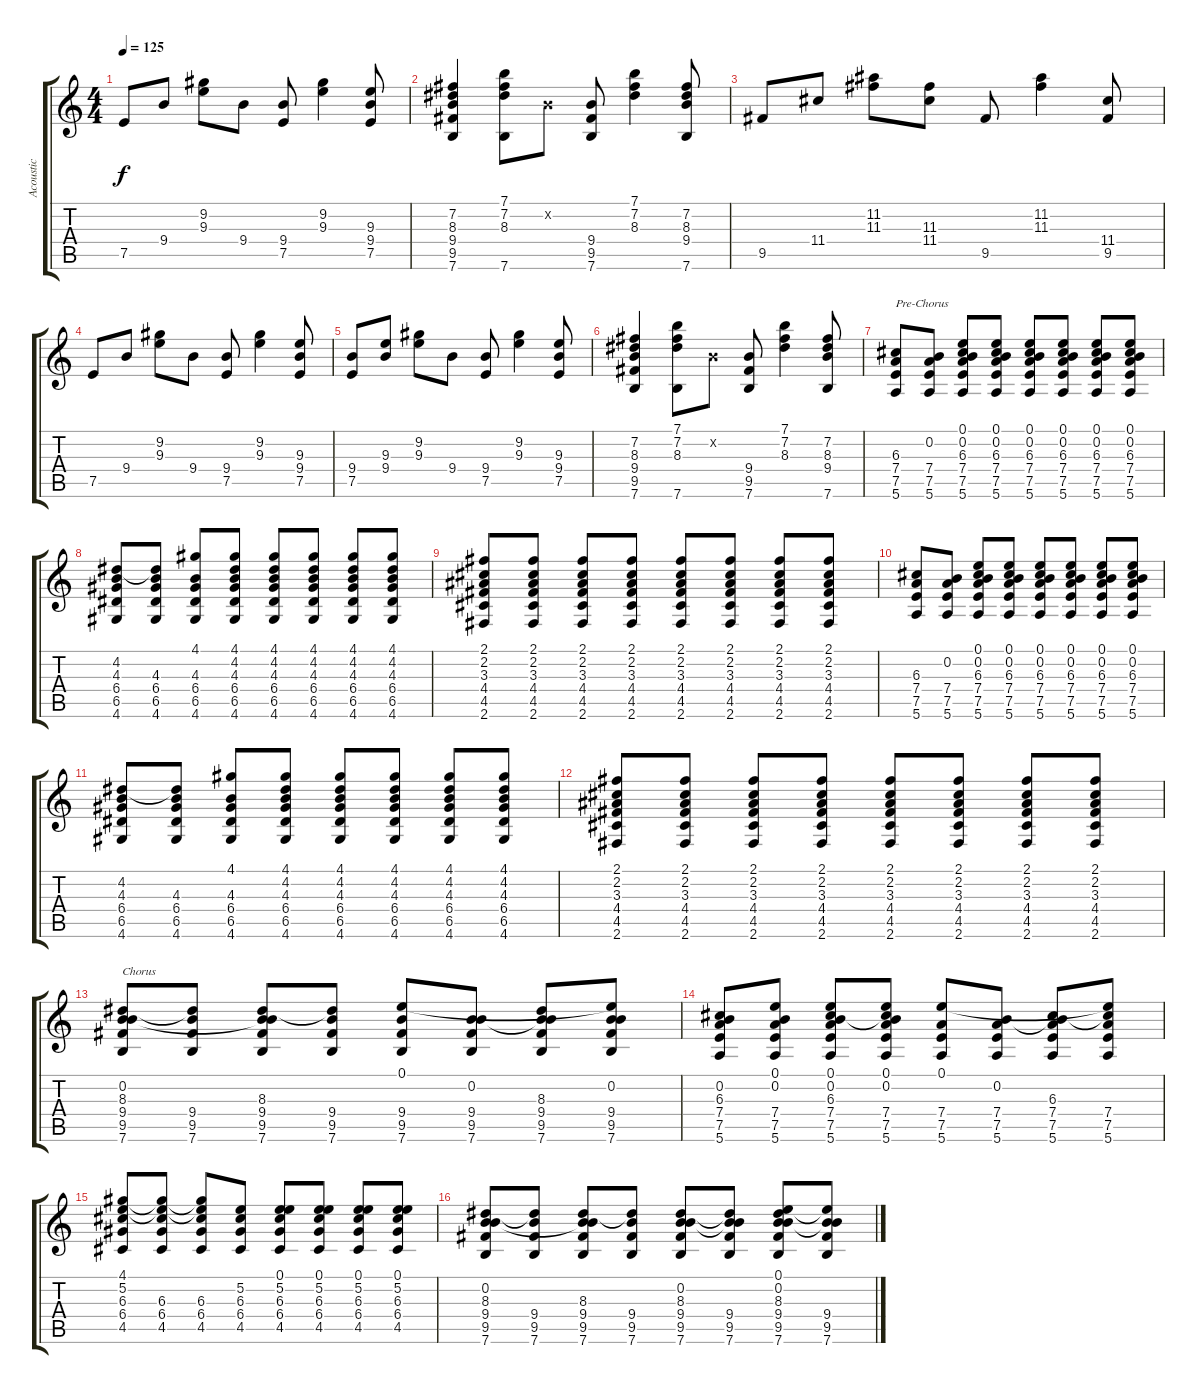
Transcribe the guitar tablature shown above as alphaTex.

\track ("Acoustic" "Acoustic") {instrument acousticguitarnylon}
\staff {score tabs}
\tuning (E4 B3 G3 D3 A2 E2) {hide}
\ts (4 4)
\tempo 125
\clef g2
\ks c
7.5.8{dy f} 9.4.8 (9.2 9.3).8 9.4.8 (9.4 7.5).8 (9.2 9.3).4 (9.3 9.4 7.5).8 |
(7.2 8.3 9.4 9.5 7.6).4 (7.1 7.2 8.3 7.6).8 0.2{x}.8 (9.4 9.5 7.6).8 (7.1 7.2 8.3).4 (7.2 8.3 9.4 7.6).8 |
9.5.8 11.4.8 (11.2 11.3).8 (11.3 11.4).8 9.5.8 (11.2 11.3).4 (11.4 9.5).8 |
7.5.8 9.4.8 (9.2 9.3).8 9.4.8 (9.4 7.5).8 (9.2 9.3).4 (9.3 9.4 7.5).8 |
(9.4 7.5).8 (9.3 9.4).8 (9.2 9.3).8 9.4.8 (9.4 7.5).8 (9.2 9.3).4 (9.3 9.4 7.5).8 |
(7.2 8.3 9.4 9.5 7.6).4 (7.1 7.2 8.3 7.6).8 0.2{x}.8 (9.4 9.5 7.6).8 (7.1 7.2 8.3).4 (7.2 8.3 9.4 7.6).8 |
(6.3 7.4 7.5 5.6).8{txt "Pre-Chorus"} (0.2 7.4 7.5 5.6).8 (0.1 0.2 6.3 7.4 7.5 5.6).8 (0.1 0.2 6.3 7.4 7.5 5.6).8 (0.1 0.2 6.3 7.4 7.5 5.6).8 (0.1 0.2 6.3 7.4 7.5 5.6).8 (0.1 0.2 6.3 7.4 7.5 5.6).8 (0.1 0.2 6.3 7.4 7.5 5.6).8 |
(4.2 4.3 6.4 6.5 4.6).8 (4.2{t} 4.3 6.4 6.5 4.6).8 (4.1 4.3 6.4 6.5 4.6).8 (4.1 4.2 4.3 6.4 6.5 4.6).8 (4.1 4.2 4.3 6.4 6.5 4.6).8 (4.1 4.2 4.3 6.4 6.5 4.6).8 (4.1 4.2 4.3 6.4 6.5 4.6).8 (4.1 4.2 4.3 6.4 6.5 4.6).8 |
(2.1 2.2 3.3 4.4 4.5 2.6).8 (2.1 2.2 3.3 4.4 4.5 2.6).8 (2.1 2.2 3.3 4.4 4.5 2.6).8 (2.1 2.2 3.3 4.4 4.5 2.6).8 (2.1 2.2 3.3 4.4 4.5 2.6).8 (2.1 2.2 3.3 4.4 4.5 2.6).8 (2.1 2.2 3.3 4.4 4.5 2.6).8 (2.1 2.2 3.3 4.4 4.5 2.6).8 |
(6.3 7.4 7.5 5.6).8 (0.2 7.4 7.5 5.6).8 (0.1 0.2 6.3 7.4 7.5 5.6).8 (0.1 0.2 6.3 7.4 7.5 5.6).8 (0.1 0.2 6.3 7.4 7.5 5.6).8 (0.1 0.2 6.3 7.4 7.5 5.6).8 (0.1 0.2 6.3 7.4 7.5 5.6).8 (0.1 0.2 6.3 7.4 7.5 5.6).8 |
(4.2 4.3 6.4 6.5 4.6).8 (4.2{t} 4.3 6.4 6.5 4.6).8 (4.1 4.3 6.4 6.5 4.6).8 (4.1 4.2 4.3 6.4 6.5 4.6).8 (4.1 4.2 4.3 6.4 6.5 4.6).8 (4.1 4.2 4.3 6.4 6.5 4.6).8 (4.1 4.2 4.3 6.4 6.5 4.6).8 (4.1 4.2 4.3 6.4 6.5 4.6).8 |
(2.1 2.2 3.3 4.4 4.5 2.6).8 (2.1 2.2 3.3 4.4 4.5 2.6).8 (2.1 2.2 3.3 4.4 4.5 2.6).8 (2.1 2.2 3.3 4.4 4.5 2.6).8 (2.1 2.2 3.3 4.4 4.5 2.6).8 (2.1 2.2 3.3 4.4 4.5 2.6).8 (2.1 2.2 3.3 4.4 4.5 2.6).8 (2.1 2.2 3.3 4.4 4.5 2.6).8 |
(0.2 8.3 9.4 9.5 7.6).8{txt "Chorus"} (8.3{t} 9.4 9.5 7.6).8 (0.2{t} 8.3 9.4 9.5 7.6).8 (8.3{t} 9.4 9.5 7.6).8 (0.1 9.4 9.5 7.6).8 (0.2 9.4 9.5 7.6).8 (0.2{t} 8.3 9.4 9.5 7.6).8 (0.1{t} 0.2 9.4 9.5 7.6).8 |
(0.2 6.3 7.4 7.5 5.6).8 (0.1 0.2 7.4 7.5 5.6).8 (0.1 0.2 6.3 7.4 7.5 5.6).8 (0.1 0.2 6.3{t} 7.4 7.5 5.6).8 (0.1 7.4 7.5 5.6).8 (0.2 7.4 7.5 5.6).8 (0.2{t} 6.3 7.4 7.5 5.6).8 (0.1{t} 6.3{t} 7.4 7.5 5.6).8 |
(4.1 5.2 6.3 6.4 4.5).8 (4.1{t} 5.2{t} 6.3 6.4 4.5).8 (4.1{t} 5.2{t} 6.3 6.4 4.5).8 (5.2 6.3 6.4 4.5).8 (0.1 5.2 6.3 6.4 4.5).8 (0.1 5.2 6.3 6.4 4.5).8 (0.1 5.2 6.3 6.4 4.5).8 (0.1 5.2 6.3 6.4 4.5).8 |
(0.2 8.3 9.4 9.5 7.6).8 (8.3{t} 9.4 9.5 7.6).8 (0.2{t} 8.3 9.4 9.5 7.6).8 (8.3{t} 9.4 9.5 7.6).8 (0.2 8.3 9.4 9.5 7.6).8 (0.2{t} 8.3{t} 9.4 9.5 7.6).8 (0.1 0.2 8.3 9.4 9.5 7.6).8 (0.1{t} 0.2{t} 9.4 9.5 7.6).8
